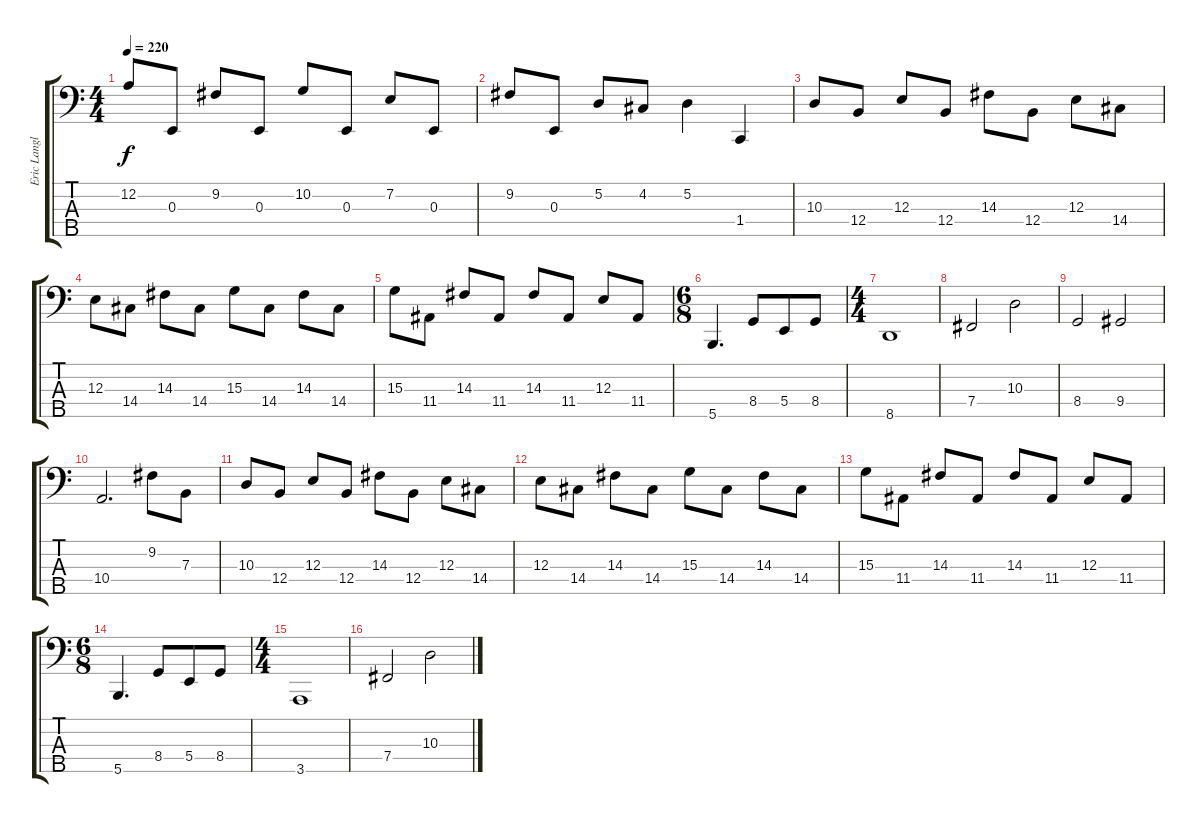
\track ("Eric Langlois" "Eric Langl") {instrument electricbassfinger}
\staff {score tabs}
\tuning (D2 A1 E1 B0 Gb0) {hide}
\ts (4 4)
\tempo 220
\clef f4
\ks c
12.2.8{dy f} 0.3.8 9.2.8 0.3.8 10.2.8 0.3.8 7.2.8 0.3.8 |
9.2.8 0.3.8 5.2.8 4.2.8 5.2.4 1.4.4 |
10.3.8 12.4.8 12.3.8 12.4.8 14.3.8 12.4.8 12.3.8 14.4.8 |
12.3.8 14.4.8 14.3.8 14.4.8 15.3.8 14.4.8 14.3.8 14.4.8 |
15.3.8 11.4.8 14.3.8 11.4.8 14.3.8 11.4.8 12.3.8 11.4.8 |
\ts (6 8)
5.5.4{d} 8.4.8 5.4.8 8.4.8 |
\ts (4 4)
8.5.1 |
7.4.2 10.3.2 |
8.4.2 9.4.2 |
10.4.2{d} 9.2.8 7.3.8 |
10.3.8 12.4.8 12.3.8 12.4.8 14.3.8 12.4.8 12.3.8 14.4.8 |
12.3.8 14.4.8 14.3.8 14.4.8 15.3.8 14.4.8 14.3.8 14.4.8 |
15.3.8 11.4.8 14.3.8 11.4.8 14.3.8 11.4.8 12.3.8 11.4.8 |
\ts (6 8)
5.5.4{d} 8.4.8 5.4.8 8.4.8 |
\ts (4 4)
3.5.1 |
7.4.2 10.3.2
